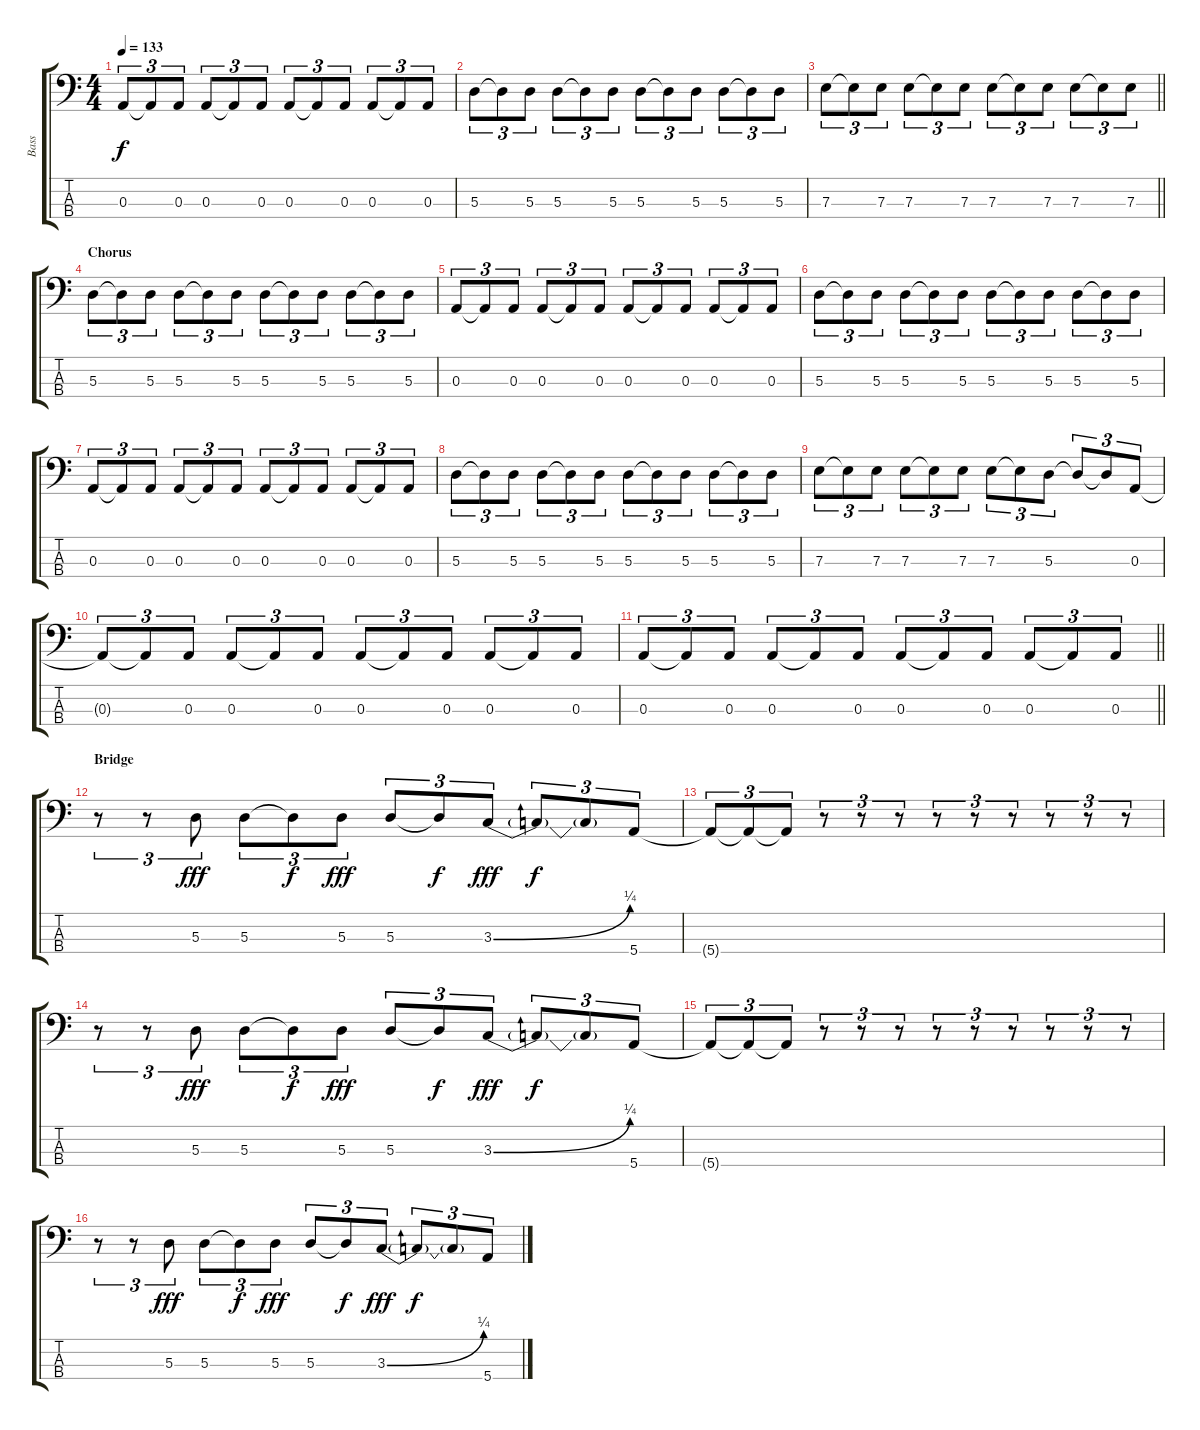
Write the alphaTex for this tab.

\track ("Bass" "Bass") {instrument electricbassfinger}
\staff {score tabs}
\tuning (G2 D2 A1 E1) {hide}
\ts (4 4)
\tempo 133
\clef f4
\ks c
0.3.8{tu (3 2) dy f} 0.3{t}.8{tu (3 2)} 0.3.8{tu (3 2)} 0.3.8{tu (3 2)} 0.3{t}.8{tu (3 2)} 0.3.8{tu (3 2)} 0.3.8{tu (3 2)} 0.3{t}.8{tu (3 2)} 0.3.8{tu (3 2)} 0.3.8{tu (3 2)} 0.3{t}.8{tu (3 2)} 0.3.8{tu (3 2)} |
5.3.8{tu (3 2)} 5.3{t}.8{tu (3 2)} 5.3.8{tu (3 2)} 5.3.8{tu (3 2)} 5.3{t}.8{tu (3 2)} 5.3.8{tu (3 2)} 5.3.8{tu (3 2)} 5.3{t}.8{tu (3 2)} 5.3.8{tu (3 2)} 5.3.8{tu (3 2)} 5.3{t}.8{tu (3 2)} 5.3.8{tu (3 2)} |
\barLineRight lightlight
7.3.8{tu (3 2)} 7.3{t}.8{tu (3 2)} 7.3.8{tu (3 2)} 7.3.8{tu (3 2)} 7.3{t}.8{tu (3 2)} 7.3.8{tu (3 2)} 7.3.8{tu (3 2)} 7.3{t}.8{tu (3 2)} 7.3.8{tu (3 2)} 7.3.8{tu (3 2)} 7.3{t}.8{tu (3 2)} 7.3.8{tu (3 2)} |
\section ("" "Chorus")
5.3.8{tu (3 2)} 5.3{t}.8{tu (3 2)} 5.3.8{tu (3 2)} 5.3.8{tu (3 2)} 5.3{t}.8{tu (3 2)} 5.3.8{tu (3 2)} 5.3.8{tu (3 2)} 5.3{t}.8{tu (3 2)} 5.3.8{tu (3 2)} 5.3.8{tu (3 2)} 5.3{t}.8{tu (3 2)} 5.3.8{tu (3 2)} |
0.3.8{tu (3 2)} 0.3{t}.8{tu (3 2)} 0.3.8{tu (3 2)} 0.3.8{tu (3 2)} 0.3{t}.8{tu (3 2)} 0.3.8{tu (3 2)} 0.3.8{tu (3 2)} 0.3{t}.8{tu (3 2)} 0.3.8{tu (3 2)} 0.3.8{tu (3 2)} 0.3{t}.8{tu (3 2)} 0.3.8{tu (3 2)} |
5.3.8{tu (3 2)} 5.3{t}.8{tu (3 2)} 5.3.8{tu (3 2)} 5.3.8{tu (3 2)} 5.3{t}.8{tu (3 2)} 5.3.8{tu (3 2)} 5.3.8{tu (3 2)} 5.3{t}.8{tu (3 2)} 5.3.8{tu (3 2)} 5.3.8{tu (3 2)} 5.3{t}.8{tu (3 2)} 5.3.8{tu (3 2)} |
0.3.8{tu (3 2)} 0.3{t}.8{tu (3 2)} 0.3.8{tu (3 2)} 0.3.8{tu (3 2)} 0.3{t}.8{tu (3 2)} 0.3.8{tu (3 2)} 0.3.8{tu (3 2)} 0.3{t}.8{tu (3 2)} 0.3.8{tu (3 2)} 0.3.8{tu (3 2)} 0.3{t}.8{tu (3 2)} 0.3.8{tu (3 2)} |
5.3.8{tu (3 2)} 5.3{t}.8{tu (3 2)} 5.3.8{tu (3 2)} 5.3.8{tu (3 2)} 5.3{t}.8{tu (3 2)} 5.3.8{tu (3 2)} 5.3.8{tu (3 2)} 5.3{t}.8{tu (3 2)} 5.3.8{tu (3 2)} 5.3.8{tu (3 2)} 5.3{t}.8{tu (3 2)} 5.3.8{tu (3 2)} |
7.3.8{tu (3 2)} 7.3{t}.8{tu (3 2)} 7.3.8{tu (3 2)} 7.3.8{tu (3 2)} 7.3{t}.8{tu (3 2)} 7.3.8{tu (3 2)} 7.3.8{tu (3 2)} 7.3{t}.8{tu (3 2)} 5.3.8{tu (3 2)} 5.3{t}.8{tu (3 2)} 5.3{t}.8{tu (3 2)} 0.3.8{tu (3 2)} |
0.3{t}.8{tu (3 2)} 0.3{t}.8{tu (3 2)} 0.3.8{tu (3 2)} 0.3.8{tu (3 2)} 0.3{t}.8{tu (3 2)} 0.3.8{tu (3 2)} 0.3.8{tu (3 2)} 0.3{t}.8{tu (3 2)} 0.3.8{tu (3 2)} 0.3.8{tu (3 2)} 0.3{t}.8{tu (3 2)} 0.3.8{tu (3 2)} |
\barLineRight lightlight
0.3.8{tu (3 2)} 0.3{t}.8{tu (3 2)} 0.3.8{tu (3 2)} 0.3.8{tu (3 2)} 0.3{t}.8{tu (3 2)} 0.3.8{tu (3 2)} 0.3.8{tu (3 2)} 0.3{t}.8{tu (3 2)} 0.3.8{tu (3 2)} 0.3.8{tu (3 2)} 0.3{t}.8{tu (3 2)} 0.3.8{tu (3 2)} |
\section ("" "Bridge")
r.8{tu (3 2)} r.8{tu (3 2)} 5.3.8{tu (3 2) dy fff} 5.3.8{tu (3 2)} 5.3{t}.8{tu (3 2) dy f} 5.3.8{tu (3 2) dy fff} 5.3.8{tu (3 2)} 5.3{t}.8{tu (3 2) dy f} 3.3{be (bend 0 0 60 1)}.8{tu (3 2) dy fff} 3.3{t}.8{tu (3 2) dy f} 3.3{t}.8{tu (3 2)} 5.4.8{tu (3 2)} |
5.4{t}.8{tu (3 2)} 5.4{t}.8{tu (3 2)} 5.4{t}.8{tu (3 2)} r.8{tu (3 2)} r.8{tu (3 2)} r.8{tu (3 2)} r.8{tu (3 2)} r.8{tu (3 2)} r.8{tu (3 2)} r.8{tu (3 2)} r.8{tu (3 2)} r.8{tu (3 2)} |
r.8{tu (3 2)} r.8{tu (3 2)} 5.3.8{tu (3 2) dy fff} 5.3.8{tu (3 2)} 5.3{t}.8{tu (3 2) dy f} 5.3.8{tu (3 2) dy fff} 5.3.8{tu (3 2)} 5.3{t}.8{tu (3 2) dy f} 3.3{be (bend 0 0 60 1)}.8{tu (3 2) dy fff} 3.3{t}.8{tu (3 2) dy f} 3.3{t}.8{tu (3 2)} 5.4.8{tu (3 2)} |
5.4{t}.8{tu (3 2)} 5.4{t}.8{tu (3 2)} 5.4{t}.8{tu (3 2)} r.8{tu (3 2)} r.8{tu (3 2)} r.8{tu (3 2)} r.8{tu (3 2)} r.8{tu (3 2)} r.8{tu (3 2)} r.8{tu (3 2)} r.8{tu (3 2)} r.8{tu (3 2)} |
r.8{tu (3 2)} r.8{tu (3 2)} 5.3.8{tu (3 2) dy fff} 5.3.8{tu (3 2)} 5.3{t}.8{tu (3 2) dy f} 5.3.8{tu (3 2) dy fff} 5.3.8{tu (3 2)} 5.3{t}.8{tu (3 2) dy f} 3.3{be (bend 0 0 60 1)}.8{tu (3 2) dy fff} 3.3{t}.8{tu (3 2) dy f} 3.3{t}.8{tu (3 2)} 5.4.8{tu (3 2)}
